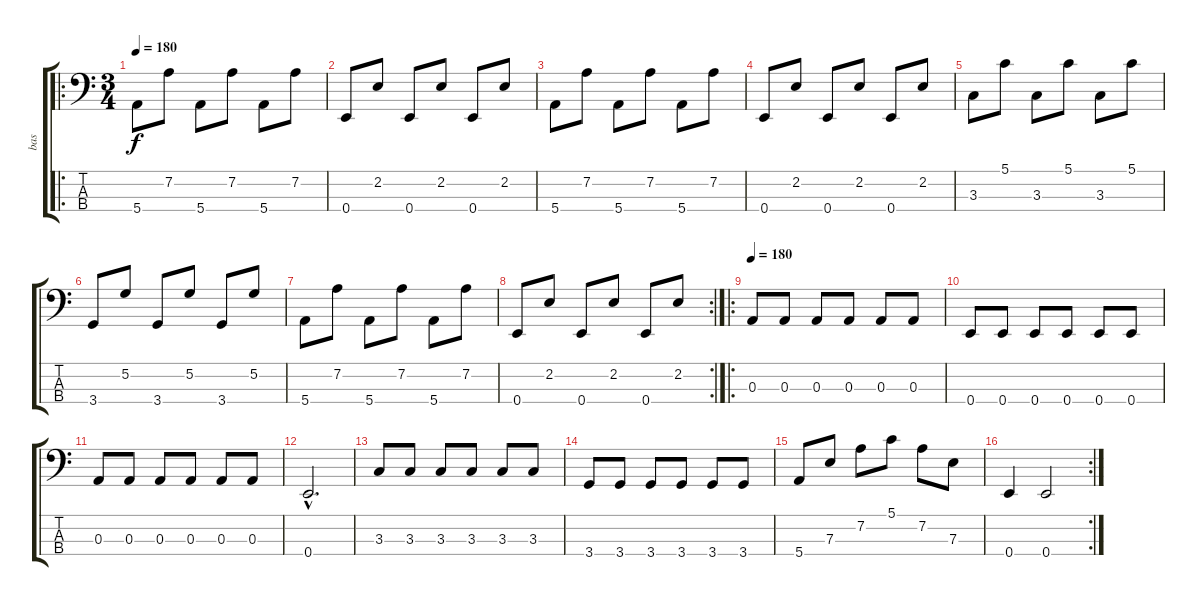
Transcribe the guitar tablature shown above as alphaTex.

\track ("bas" "bas") {instrument electricbassfinger}
\staff {score tabs}
\tuning (G2 D2 A1 E1) {hide}
\ro
\ts (3 4)
\tempo 180
\clef f4
\ks c
5.4.8{dy f} 7.2.8 5.4.8 7.2.8 5.4.8 7.2.8 |
0.4.8 2.2.8 0.4.8 2.2.8 0.4.8 2.2.8 |
5.4.8 7.2.8 5.4.8 7.2.8 5.4.8 7.2.8 |
0.4.8 2.2.8 0.4.8 2.2.8 0.4.8 2.2.8 |
3.3.8 5.1.8 3.3.8 5.1.8 3.3.8 5.1.8 |
3.4.8 5.2.8 3.4.8 5.2.8 3.4.8 5.2.8 |
5.4.8 7.2.8 5.4.8 7.2.8 5.4.8 7.2.8 |
\rc 2
0.4.8 2.2.8 0.4.8 2.2.8 0.4.8 2.2.8 |
\ro
\tempo 180
0.3.8 0.3.8 0.3.8 0.3.8 0.3.8 0.3.8 |
0.4.8 0.4.8 0.4.8 0.4.8 0.4.8 0.4.8 |
0.3.8 0.3.8 0.3.8 0.3.8 0.3.8 0.3.8 |
0.4{hac}.2{d} |
3.3.8 3.3.8 3.3.8 3.3.8 3.3.8 3.3.8 |
3.4.8 3.4.8 3.4.8 3.4.8 3.4.8 3.4.8 |
5.4.8 7.3.8 7.2.8 5.1.8 7.2.8 7.3.8 |
\rc 2
0.4.4 0.4.2
